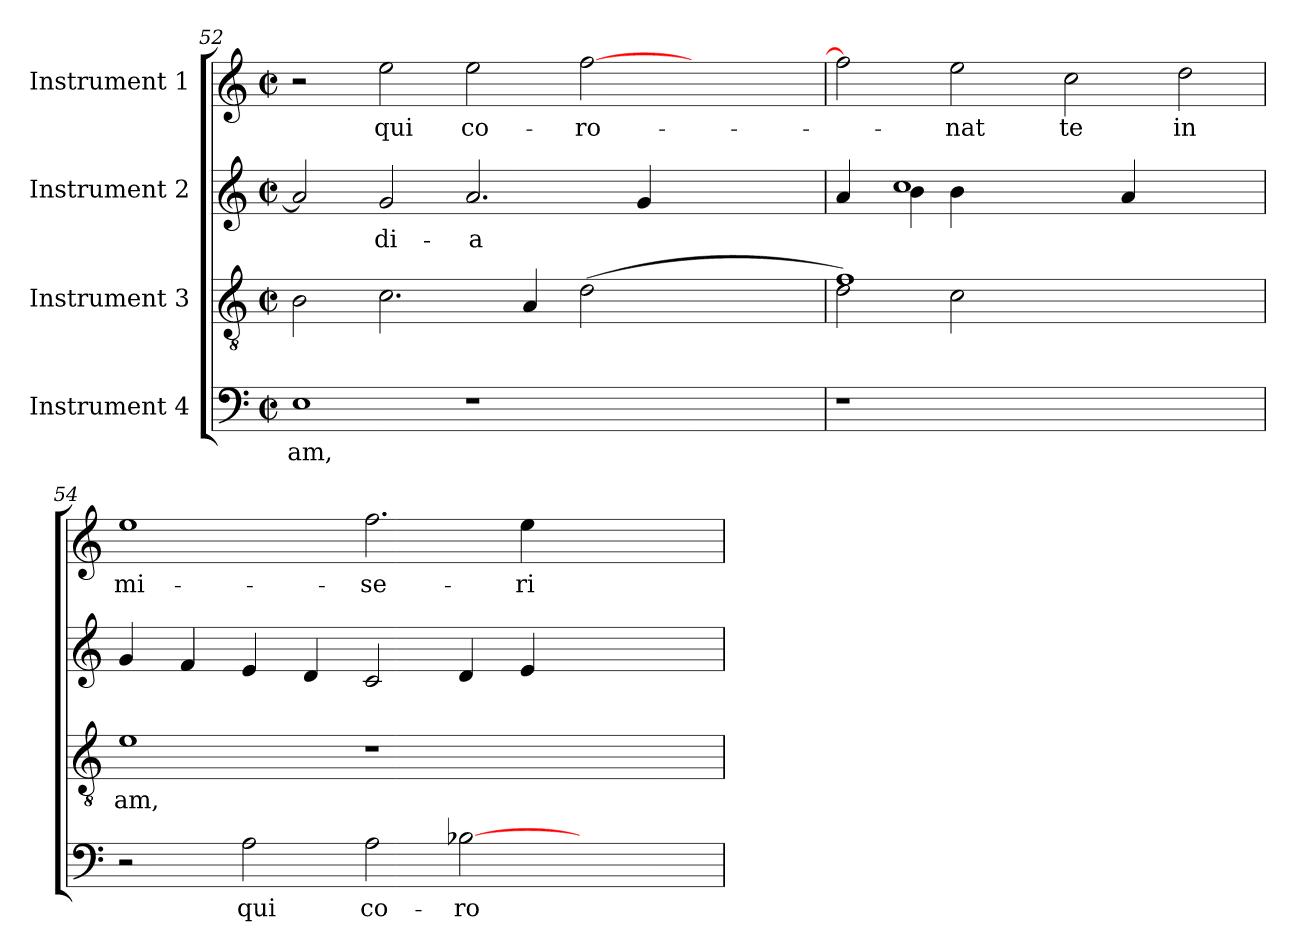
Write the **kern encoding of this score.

**kern	**text	**kern	**text	**kern	**text	**kern	**text
*part4	*part4	*part3	*part3	*part2	*part2	*part1	*part1
*staff4	*staff4	*staff3	*staff3	*staff2	*staff2	*staff1	*staff1
*I"Instrument 4	*	*I"Instrument 3	*	*I"Instrument 2	*	*I"Instrument 1	*
*clefF4	*	*clefGv2	*	*clefG2	*	*clefG2	*
*M2/2	*	*M2/2	*	*M2/2	*	*M2/2	*
*met(c|)	*	*met(c|)	*	*met(c|)	*	*met(c|)	*
=52	=52	=52	=52	=52	=52	=52	=52
!	!LO:LY:b:cj	!	!	!	!	!	!
1E	-am,	2B\	.	2a/]	.	2r	.
!	!	!	!	!	!LO:LY:b:cj	!	!LO:LY:b:cj
.	.	2.c\	.	2g/	-di-	2ee\	qui
!LO:N:vis=1	!	!	!	!	!LO:LY:b:cj	!	!LO:LY:b:cj
0r	.	.	.	2.a/	-a	2ee\	co-
.	.	4A/	.	.	.	.	.
!	!	!	!	!	!	!	!LO:LY:b:cj
.	.	(>2d\	.	.	.	[>2ff\	-ro-
.	.	.	.	4g/	.	.	.
.	.	1ryy	.	1ryy	.	1ryy	.
=53	=53	=53	=53	=53	=53	=53	=53
*	*	*^	*	*^	*	*	*
1r	.	1f	2d\)	.	4a/	4ryy	.	2ff\]	.
.	.	.	.	.	1cc	4b\	.	.	.
!	!	!	!	!	!	!	!	!	!LO:LY:b:cj
.	.	.	2c\	.	.	4b\	.	2ee\	-nat
.	.	.	.	.	.	2ryy	.	.	.
!	!	!	!	!	!	!	!	!	!LO:LY:b:cj
1ryy	.	1ryy	1ryy	.	.	.	.	2cc\	te
.	.	.	.	.	4a/	2.ryy	.	.	.
!	!	!	!	!	!	!	!	!	!LO:LY:b:cj
.	.	.	.	.	2ryy	.	.	2dd\	in
*	*	*v	*v	*	*	*	*	*	*
*	*	*	*	*v	*v	*	*	*
=54	=54	=54	=54	=54	=54	=54	=54
!	!	!	!LO:LY:b:cj	!	!	!	!LO:LY:b:cj
2r	.	1e	-am,	4g/	.	1ee	mi-
.	.	.	.	4f/	.	.	.
!	!LO:LY:b:cj	!	!	!	!	!	!
2A\	qui	.	.	4e/	.	.	.
.	.	.	.	4d/	.	.	.
!	!LO:LY:b:cj	!LO:N:vis=1	!	!	!	!	!LO:LY:b:cj
2A\	co-	0r	.	2c/	.	2.ff\	-se-
!	!LO:LY:b:cj	!	!	!	!	!	!
[>2B-\	-ro-	.	.	4d/	.	.	.
!	!	!	!	!	!	!	!LO:LY:b:cj
.	.	.	.	4e/	.	4ee\	-ri-
1ryy	.	.	.	1ryy	.	1ryy	.
=	=	=	=	=	=	=	=
*-	*-	*-	*-	*-	*-	*-	*-
